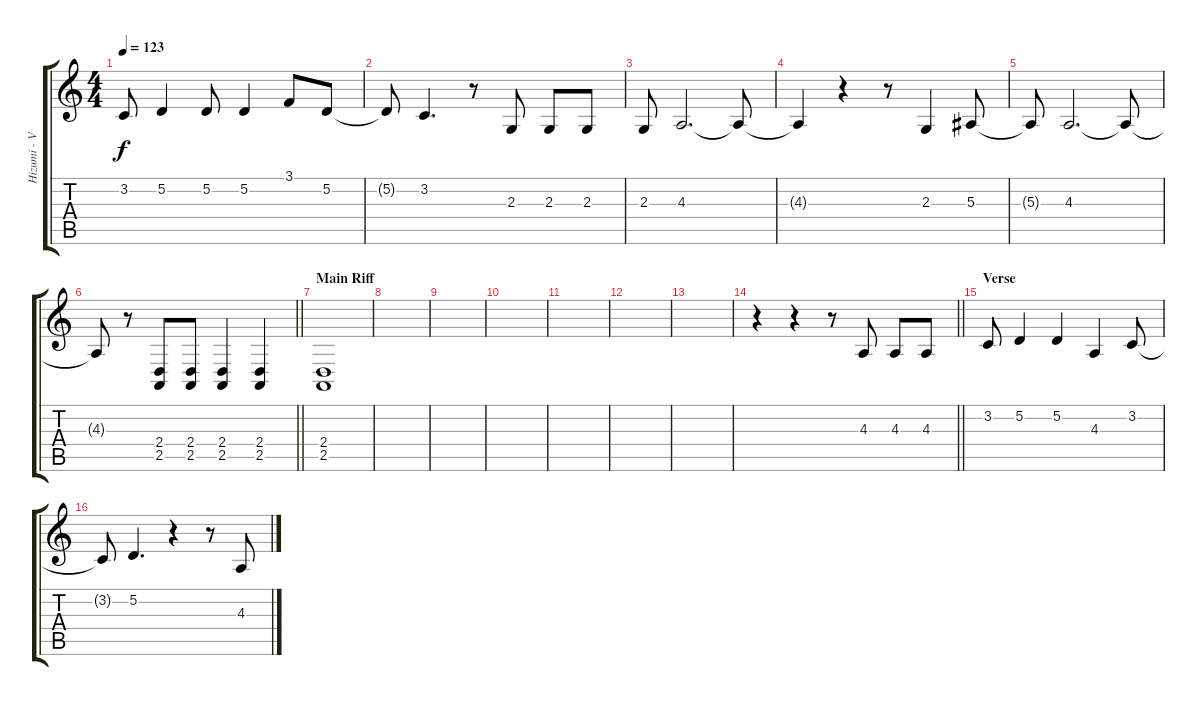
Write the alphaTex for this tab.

\track ("Hizumi - Vocals" "Hizumi - V") {instrument lead6voice}
\staff {score tabs}
\tuning (D4 A3 F3 C3 G2 D2) {hide}
\ts (4 4)
\tempo 123
\clef g2
\ks c
3.2.8{dy f} 5.2.4 5.2.8 5.2.4 3.1.8 5.2.8 |
5.2{t}.8 3.2.4{d} r.8 2.3.8 2.3.8 2.3.8 |
2.3.8 4.3.2{d} 4.3{t}.8 |
4.3{t}.4 r.4 r.8 2.3.4 5.3.8 |
5.3{t}.8 4.3.2{d} 4.3{t}.8 |
\barLineRight lightlight
4.3{t}.8 r.8 (2.4 2.5).8 (2.4 2.5).8 (2.4 2.5).4 (2.4 2.5).4 |
\section ("" "Main Riff")
(2.4 2.5).1 |
|
|
|
|
|
|
\barLineRight lightlight
r.4 r.4 r.8 4.3.8 4.3.8 4.3.8 |
\section ("" "Verse")
3.2.8 5.2.4 5.2.4 4.3.4 3.2.8 |
3.2{t}.8 5.2.4{d} r.4 r.8 4.3.8
